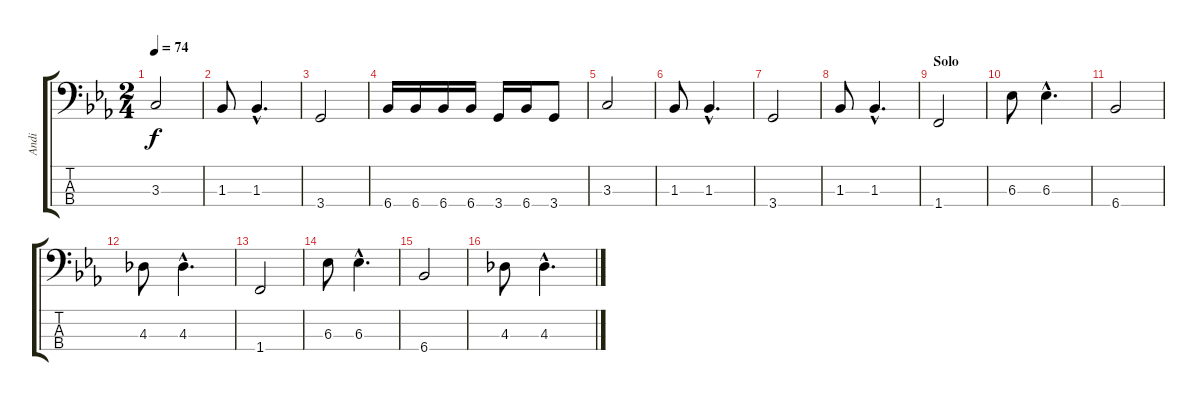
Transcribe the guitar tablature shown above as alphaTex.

\track ("Andi" "Andi") {instrument electricbasspick}
\staff {score tabs}
\tuning (G2 D2 A1 E1) {hide}
\ts (2 4)
\tempo 74
\clef f4
\ks eb
3.3.2{dy f} |
1.3.8 1.3{hac}.4{d} |
3.4.2 |
6.4.16 6.4.16 6.4.16 6.4.16 3.4.16 6.4.16 3.4.8 |
3.3.2 |
1.3.8 1.3{hac}.4{d} |
3.4.2 |
1.3.8 1.3{hac}.4{d} |
\section ("" "Solo")
1.4.2 |
6.3.8 6.3{hac}.4{d} |
6.4.2 |
4.3.8 4.3{hac}.4{d} |
1.4.2 |
6.3.8 6.3{hac}.4{d} |
6.4.2 |
4.3.8 4.3{hac}.4{d}
